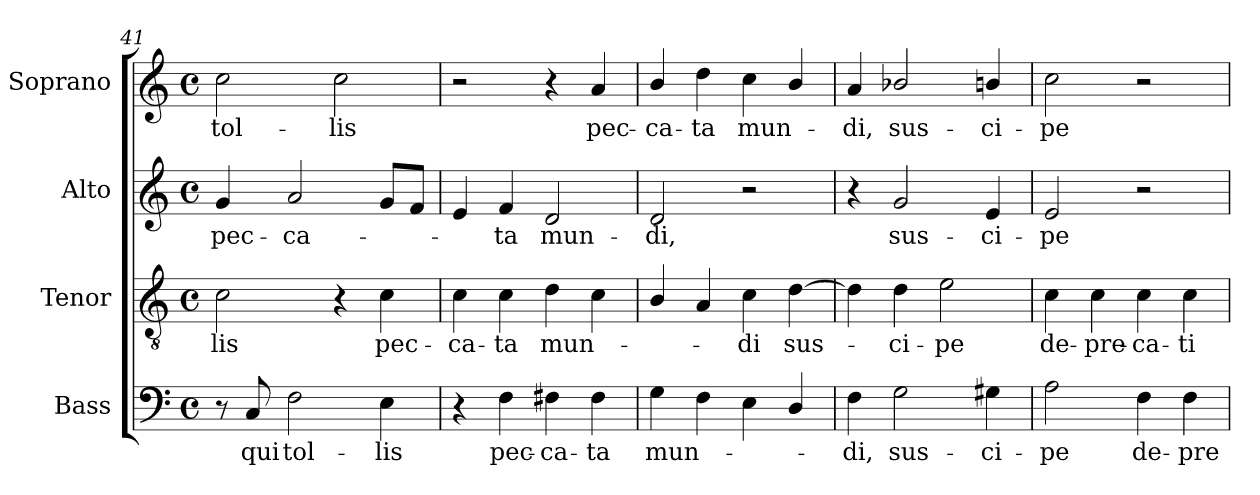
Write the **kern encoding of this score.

**kern	**text	**kern	**text	**kern	**text	**kern	**text
*part4	*part4	*part3	*part3	*part2	*part2	*part1	*part1
*staff4	*staff4	*staff3	*staff3	*staff2	*staff2	*staff1	*staff1
*I"Bass	*	*I"Tenor	*	*I"Alto	*	*I"Soprano	*
*I'B.	*	*I'T.	*	*I'A.	*	*I'S.	*
*clefF4	*	*clefGv2	*	*clefG2	*	*clefG2	*
*	*	*ITrd7c12	*	*	*	*	*
*k[]	*	*k[]	*	*k[]	*	*k[]	*
*C:	*	*C:	*	*C:	*	*C:	*
*M4/4	*	*M4/4	*	*M4/4	*	*M4/4	*
*met(c)	*	*met(c)	*	*met(c)	*	*met(c)	*
=41	=41	=41	=41	=41	=41	=41	=41
!	!	!	!LO:LY:b:color=#000000	!	!	!	!
!	!	!	!	!	!LO:LY:b:color=#000000	!	!
!	!	!	!	!	!	!	!LO:LY:b:color=#000000
8r	.	2Ci\	-lis	4gi/	pec-	2cci\	tol-
!	!LO:LY:b:color=#000000	!	!	!	!	!	!
8Ci/	qui	.	.	.	.	.	.
!	!LO:LY:b:color=#000000	!	!	!	!	!	!
!	!	!	!	!	!LO:LY:b:color=#000000	!	!
2Fi\	tol-	.	.	2ai/	-ca-	.	.
!	!	!	!	!	!	!	!LO:LY:b:color=#000000
.	.	4r	.	.	.	2cci\	-lis
!	!LO:LY:b:color=#000000	!	!	!	!	!	!
!	!	!	!LO:LY:b:color=#000000	!	!	!	!
4Ei\	-lis	4Ci\	pec-	8gi/L	.	.	.
.	.	.	.	8fi/J	.	.	.
=42	=42	=42	=42	=42	=42	=42	=42
!	!	!	!LO:LY:b:color=#000000	!	!	!	!
4r	.	4Ci\	-ca-	4ei/	.	2r	.
!	!LO:LY:b:color=#000000	!	!	!	!	!	!
!	!	!	!LO:LY:b:color=#000000	!	!	!	!
!	!	!	!	!	!LO:LY:b:color=#000000	!	!
4Fi\	pec-	4Ci\	-ta	4fi/	-ta	.	.
!	!LO:LY:b:color=#000000	!	!	!	!	!	!
!	!	!	!LO:LY:b:color=#000000	!	!	!	!
!	!	!	!	!	!LO:LY:b:color=#000000	!	!
4F#Xi\	-ca-	4Di\	mun-	2di/	mun-	4r	.
!	!LO:LY:b:color=#000000	!	!	!	!	!	!
!	!	!	!	!	!	!	!LO:LY:b:color=#000000
4F#i\	-ta	4Ci\	.	.	.	4ai/	pec-
=43	=43	=43	=43	=43	=43	=43	=43
!	!LO:LY:b:color=#000000	!	!	!	!	!	!
!	!	!	!	!	!LO:LY:b:color=#000000	!	!
!	!	!	!	!	!	!	!LO:LY:b:color=#000000
4Gi\	mun-	4BBi/	.	2di/	-di,	4bi/	-ca-
!	!	!	!	!	!	!	!LO:LY:b:color=#000000
4Fi\	.	4AAi/	.	.	.	4ddi\	-ta
!	!	!	!LO:LY:b:color=#000000	!	!	!	!
!	!	!	!	!	!	!	!LO:LY:b:color=#000000
4Ei\	.	4Ci\	-di	2r	.	4cci\	mun-
!	!	!	!LO:LY:b:color=#000000	!	!	!	!
4Di/	.	[4Di\	sus-	.	.	4bi/	.
=44	=44	=44	=44	=44	=44	=44	=44
!	!LO:LY:b:color=#000000	!	!	!	!	!	!
!	!	!	!	!	!	!	!LO:LY:b:color=#000000
4Fi\	-di,	4Di\]	.	4r	.	4ai/	-di,
!	!LO:LY:b:color=#000000	!	!	!	!	!	!
!	!	!	!LO:LY:b:color=#000000	!	!	!	!
!	!	!	!	!	!LO:LY:b:color=#000000	!	!
!	!	!	!	!	!	!	!LO:LY:b:color=#000000
2Gi\	sus-	4Di\	-ci-	2gi/	sus-	2b-Xi/	sus-
!	!	!	!LO:LY:b:color=#000000	!	!	!	!
.	.	2Ei\	-pe	.	.	.	.
!	!LO:LY:b:color=#000000	!	!	!	!	!	!
!	!	!	!	!	!LO:LY:b:color=#000000	!	!
!	!	!	!	!	!	!	!LO:LY:b:color=#000000
4G#Xi\	-ci-	.	.	4ei/	-ci-	4bni/	-ci-
!!LO:PB:g=z
=45	=45	=45	=45	=45	=45	=45	=45
!	!LO:LY:b:color=#000000	!	!	!	!	!	!
!	!	!	!LO:LY:b:color=#000000	!	!	!	!
!	!	!	!	!	!LO:LY:b:color=#000000	!	!
!	!	!	!	!	!	!	!LO:LY:b:color=#000000
2Ai\	-pe	4Ci\	de-	2ei/	-pe	2cci\	-pe
!	!	!	!LO:LY:b:color=#000000	!	!	!	!
.	.	4Ci\	-pre-	.	.	.	.
!	!LO:LY:b:color=#000000	!	!	!	!	!	!
!	!	!	!LO:LY:b:color=#000000	!	!	!	!
4Fi\	de-	4Ci\	-ca-	2r	.	2r	.
!	!LO:LY:b:color=#000000	!	!	!	!	!	!
!	!	!	!LO:LY:b:color=#000000	!	!	!	!
4Fi\	-pre-	4Ci\	-ti-	.	.	.	.
=	=	=	=	=	=	=	=
*-	*-	*-	*-	*-	*-	*-	*-
